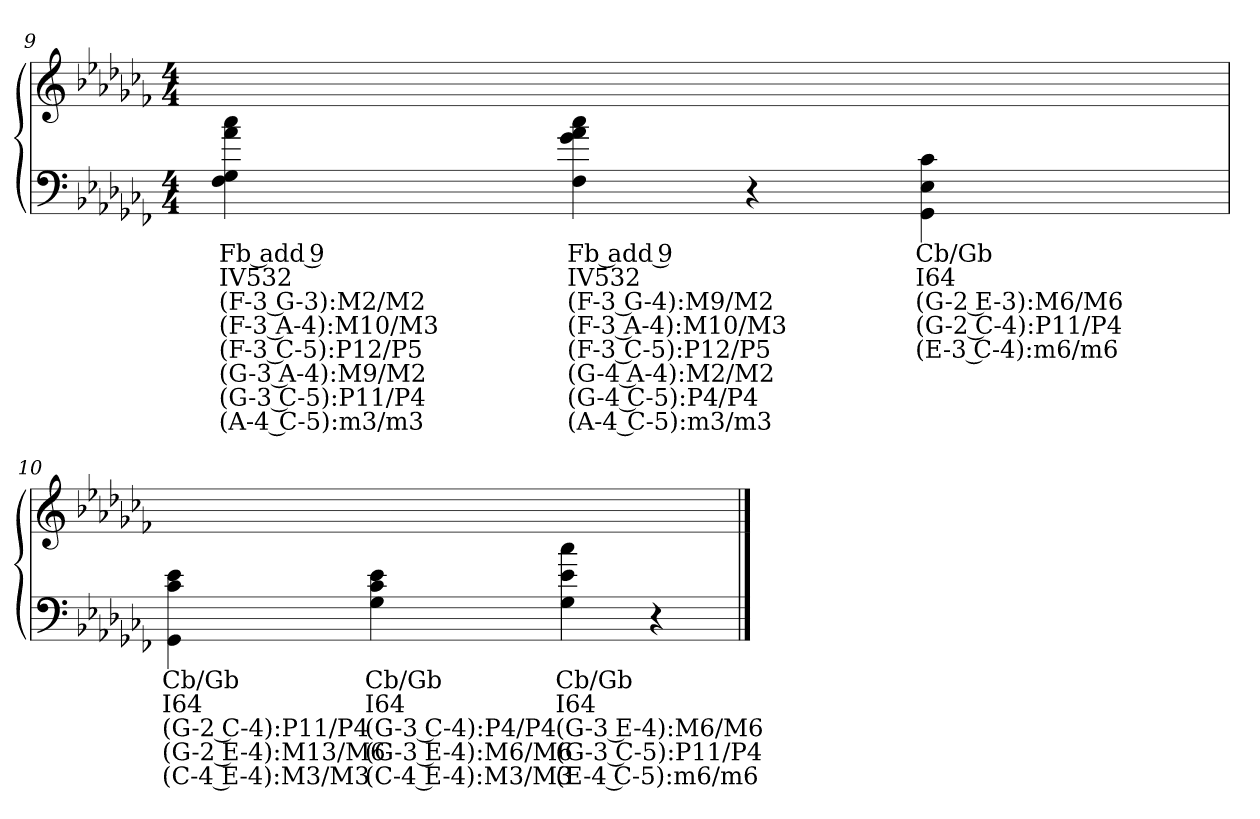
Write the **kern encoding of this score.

**kern	**text	**text	**text	**text	**text	**text	**text	**text	**kern
*part2	*part2	*part2	*part2	*part2	*part2	*part2	*part2	*part2	*part1
*staff2	*staff2	*staff2	*staff2	*staff2	*staff2	*staff2	*staff2	*staff2	*staff1
*clefF4	*	*	*	*	*	*	*	*	*clefG2
*k[b-e-a-d-g-c-f-]	*	*	*	*	*	*	*	*	*k[b-e-a-d-g-c-f-]
*C-:	*	*	*	*	*	*	*	*	*C-:
*M4/4	*	*	*	*	*	*	*	*	*M4/4
=9	=9	=9	=9	=9	=9	=9	=9	=9	=9
4F- 4G- 4a- 4cc-	Fb add 9	IV532	(F-3 G-3):M2/M2	(F-3 A-4):M10/M3	(F-3 C-5):P12/P5	(G-3 A-4):M9/M2	(G-3 C-5):P11/P4	(A-4 C-5):m3/m3	1ryy
4F- 4g- 4a- 4cc-	Fb add 9	IV532	(F-3 G-4):M9/M2	(F-3 A-4):M10/M3	(F-3 C-5):P12/P5	(G-4 A-4):M2/M2	(G-4 C-5):P4/P4	(A-4 C-5):m3/m3	.
4r	.	.	.	.	.	.	.	.	.
4GG- 4E- 4c-	Cb/Gb	I64	(G-2 E-3):M6/M6	(G-2 C-4):P11/P4	(E-3 C-4):m6/m6	.	.	.	.
=10	=10	=10	=10	=10	=10	=10	=10	=10	=10
4GG- 4c- 4e-	Cb/Gb	I64	(G-2 C-4):P11/P4	(G-2 E-4):M13/M6	(C-4 E-4):M3/M3	.	.	.	1ryy
4G- 4c- 4e-	Cb/Gb	I64	(G-3 C-4):P4/P4	(G-3 E-4):M6/M6	(C-4 E-4):M3/M3	.	.	.	.
4G- 4e- 4cc-	Cb/Gb	I64	(G-3 E-4):M6/M6	(G-3 C-5):P11/P4	(E-4 C-5):m6/m6	.	.	.	.
4r	.	.	.	.	.	.	.	.	.
==	==	==	==	==	==	==	==	==	==
*-	*-	*-	*-	*-	*-	*-	*-	*-	*-
